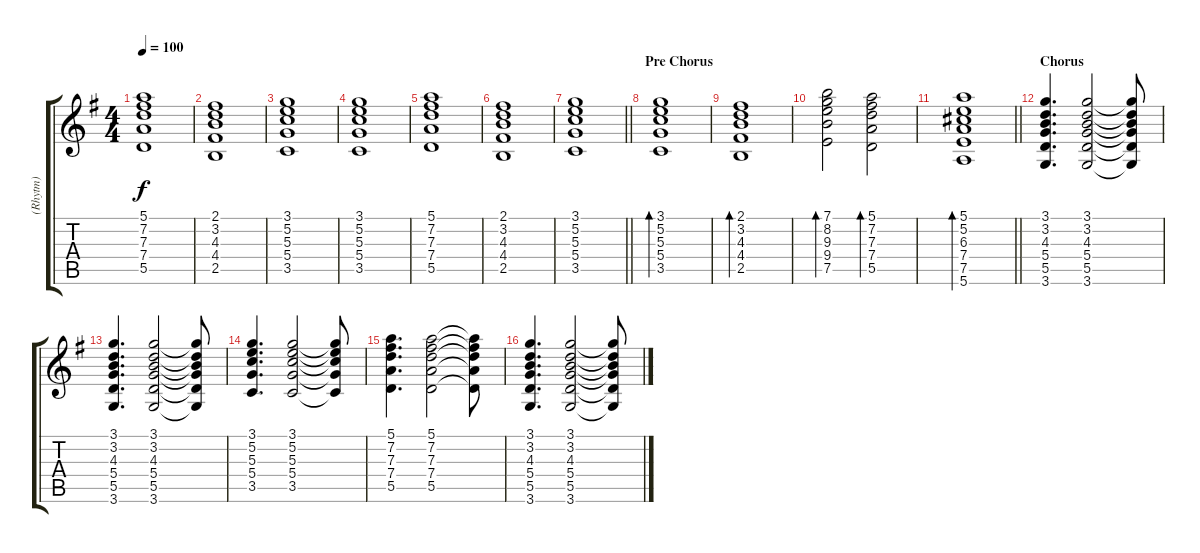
\track ("(Rhytm)" "(Rhytm)") {instrument distortionguitar}
\staff {score tabs}
\tuning (E4 B3 G3 D3 A2 E2) {hide}
\ts (4 4)
\tempo 100
\clef g2
\ks g
(5.1 7.2 7.3 7.4 5.5).1{dy f} |
(2.1 3.2 4.3 4.4 2.5).1 |
(3.1 5.2 5.3 5.4 3.5).1 |
(3.1 5.2 5.3 5.4 3.5).1 |
(5.1 7.2 7.3 7.4 5.5).1 |
(2.1 3.2 4.3 4.4 2.5).1 |
\barLineRight lightlight
(3.1 5.2 5.3 5.4 3.5).1 |
\section ("" "Pre Chorus")
(3.1 5.2 5.3 5.4 3.5).1{bd 120 volume 12} |
(2.1 3.2 4.3 4.4 2.5).1{bd 120} |
(7.1 8.2 9.3 9.4 7.5).2{bd 120} (5.1 7.2 7.3 7.4 5.5).2{bd 120} |
\barLineRight lightlight
(5.1 5.2 6.3 7.4 7.5 5.6).1{bd 120} |
\section ("" "Chorus")
(3.1 3.2 4.3 5.4 5.5 3.6).4{d volume 14 instrument distortionguitar} (3.1 3.2 4.3 5.4 5.5 3.6).2 (3.1{t} 3.2{t} 4.3{t} 5.4{t} 5.5{t} 3.6{t}).8 |
(3.1 3.2 4.3 5.4 5.5 3.6).4{d} (3.1 3.2 4.3 5.4 5.5 3.6).2 (3.1{t} 3.2{t} 4.3{t} 5.4{t} 5.5{t} 3.6{t}).8 |
(3.1 5.2 5.3 5.4 3.5).4{d} (3.1 5.2 5.3 5.4 3.5).2 (3.1{t} 5.2{t} 5.3{t} 5.4{t} 3.5{t}).8 |
(5.1 7.2 7.3 7.4 5.5).4{d} (5.1 7.2 7.3 7.4 5.5).2 (5.1{t} 7.2{t} 7.3{t} 7.4{t} 5.5{t}).8 |
(3.1 3.2 4.3 5.4 5.5 3.6).4{d} (3.1 3.2 4.3 5.4 5.5 3.6).2 (3.1{t} 3.2{t} 4.3{t} 5.4{t} 5.5{t} 3.6{t}).8
